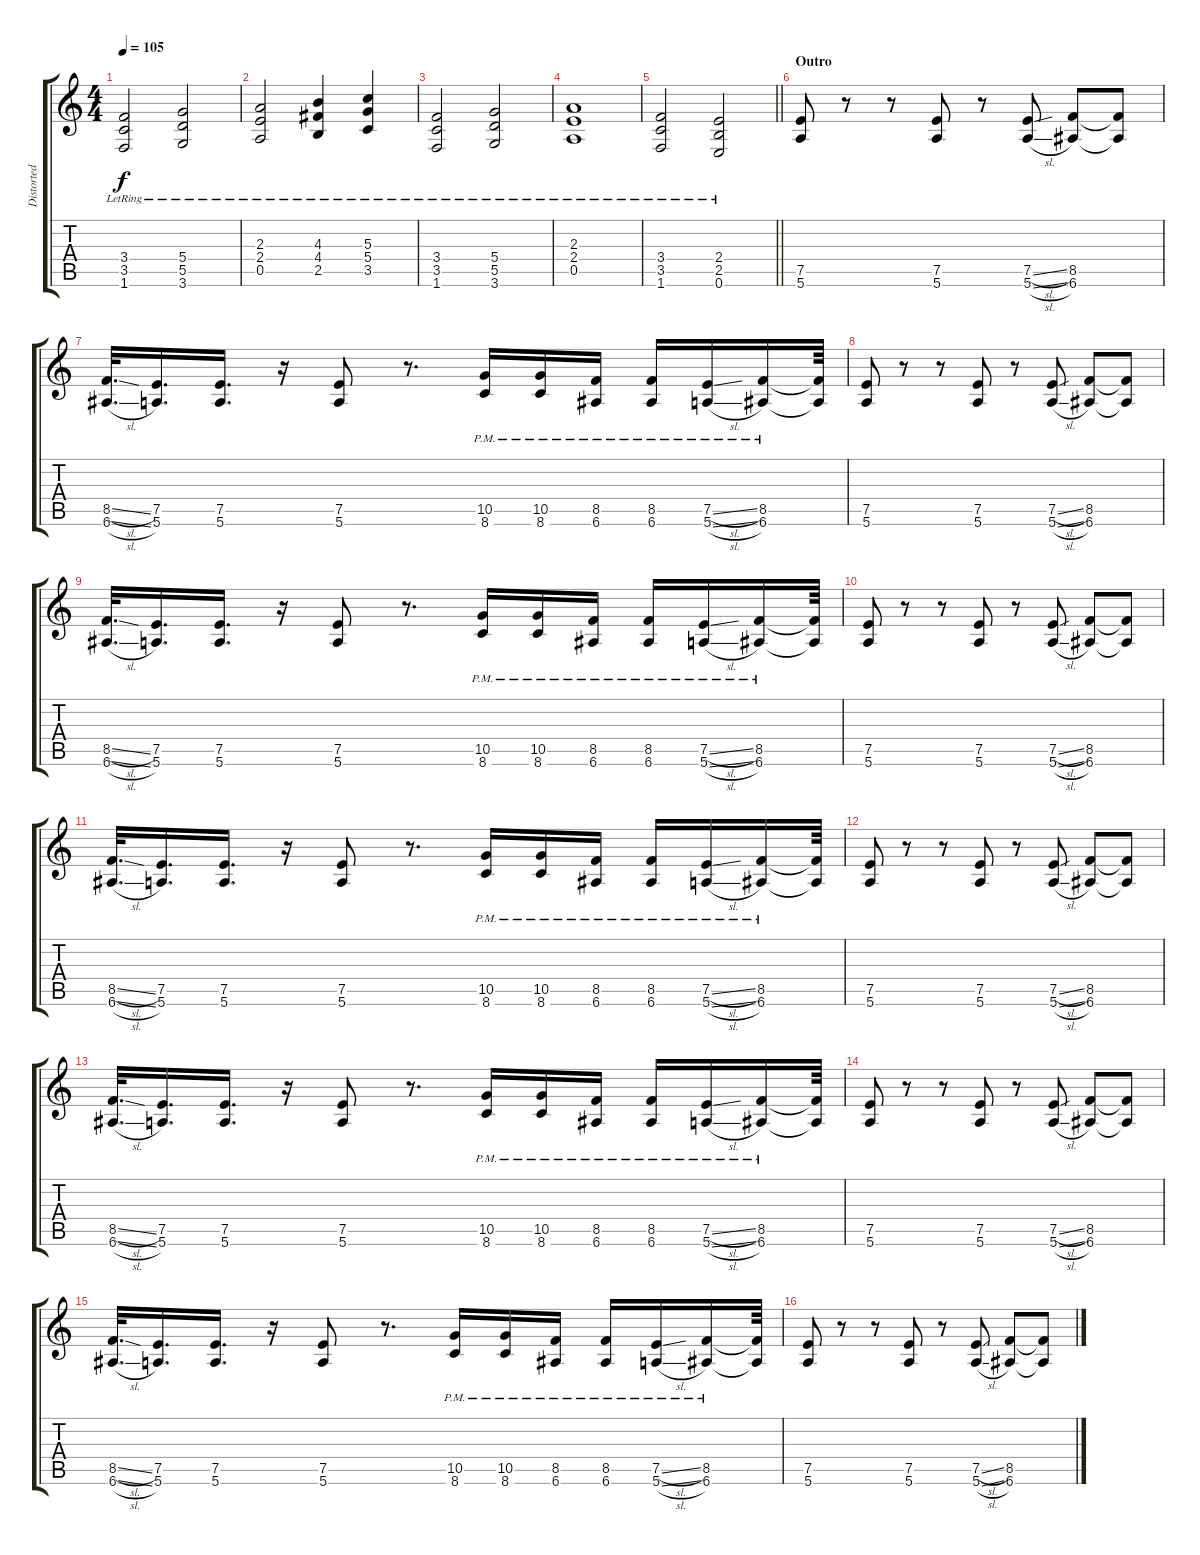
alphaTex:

\track ("Distorted Guitar 1" "Distorted ") {instrument distortionguitar}
\staff {score tabs}
\tuning (E4 B3 G3 D3 A2 E2) {hide}
\ts (4 4)
\tempo 105
\clef g2
\ks c
(3.4{lr} 3.5{lr} 1.6{lr}).2{dy f} (5.4{lr} 5.5{lr} 3.6{lr}).2 |
(2.3{lr} 2.4{lr} 0.5{lr}).2 (4.3{lr} 4.4{lr} 2.5{lr}).4 (5.3{lr} 5.4{lr} 3.5{lr}).4 |
(3.4{lr} 3.5{lr} 1.6{lr}).2 (5.4{lr} 5.5{lr} 3.6{lr}).2 |
(2.3{lr} 2.4{lr} 0.5{lr}).1 |
\barLineRight lightlight
(3.4{lr} 3.5{lr} 1.6{lr}).2 (2.4{lr} 2.5{lr} 0.6{lr}).2 |
\section ("" "Outro")
(7.5 5.6).8 r.8 r.8 (7.5 5.6).8 r.8 (7.5{sl} 5.6{sl}).8 (8.5 6.6).8 (8.5{t} 6.6{t}).8 |
(8.5{sl} 6.6{sl}).32{d} (7.5 5.6).16{d} (7.5 5.6).16{d} r.16 (7.5 5.6).8 r.8{d} (10.5{pm} 8.6{pm}).16 (10.5{pm} 8.6{pm}).16 (8.5{pm} 6.6{pm}).16 (8.5{pm} 6.6{pm}).16 (7.5{sl pm} 5.6{sl pm}).16 (8.5{pm} 6.6{pm}).16 (8.5{t} 6.6{t}).64 |
(7.5 5.6).8 r.8 r.8 (7.5 5.6).8 r.8 (7.5{sl} 5.6{sl}).8 (8.5 6.6).8 (8.5{t} 6.6{t}).8 |
(8.5{sl} 6.6{sl}).32{d} (7.5 5.6).16{d} (7.5 5.6).16{d} r.16 (7.5 5.6).8 r.8{d} (10.5{pm} 8.6{pm}).16 (10.5{pm} 8.6{pm}).16 (8.5{pm} 6.6{pm}).16 (8.5{pm} 6.6{pm}).16 (7.5{sl pm} 5.6{sl pm}).16 (8.5{pm} 6.6{pm}).16 (8.5{t} 6.6{t}).64 |
(7.5 5.6).8 r.8 r.8 (7.5 5.6).8 r.8 (7.5{sl} 5.6{sl}).8 (8.5 6.6).8 (8.5{t} 6.6{t}).8 |
(8.5{sl} 6.6{sl}).32{d} (7.5 5.6).16{d} (7.5 5.6).16{d} r.16 (7.5 5.6).8 r.8{d} (10.5{pm} 8.6{pm}).16 (10.5{pm} 8.6{pm}).16 (8.5{pm} 6.6{pm}).16 (8.5{pm} 6.6{pm}).16 (7.5{sl pm} 5.6{sl pm}).16 (8.5{pm} 6.6{pm}).16 (8.5{t} 6.6{t}).64 |
(7.5 5.6).8 r.8 r.8 (7.5 5.6).8 r.8 (7.5{sl} 5.6{sl}).8 (8.5 6.6).8 (8.5{t} 6.6{t}).8 |
(8.5{sl} 6.6{sl}).32{d} (7.5 5.6).16{d} (7.5 5.6).16{d} r.16 (7.5 5.6).8 r.8{d} (10.5{pm} 8.6{pm}).16 (10.5{pm} 8.6{pm}).16 (8.5{pm} 6.6{pm}).16 (8.5{pm} 6.6{pm}).16 (7.5{sl pm} 5.6{sl pm}).16 (8.5{pm} 6.6{pm}).16 (8.5{t} 6.6{t}).64 |
(7.5 5.6).8 r.8 r.8 (7.5 5.6).8 r.8 (7.5{sl} 5.6{sl}).8 (8.5 6.6).8 (8.5{t} 6.6{t}).8 |
(8.5{sl} 6.6{sl}).32{d} (7.5 5.6).16{d} (7.5 5.6).16{d} r.16 (7.5 5.6).8 r.8{d} (10.5{pm} 8.6{pm}).16 (10.5{pm} 8.6{pm}).16 (8.5{pm} 6.6{pm}).16 (8.5{pm} 6.6{pm}).16 (7.5{sl pm} 5.6{sl pm}).16 (8.5{pm} 6.6{pm}).16 (8.5{t} 6.6{t}).64 |
(7.5 5.6).8 r.8 r.8 (7.5 5.6).8 r.8 (7.5{sl} 5.6{sl}).8 (8.5 6.6).8 (8.5{t} 6.6{t}).8
